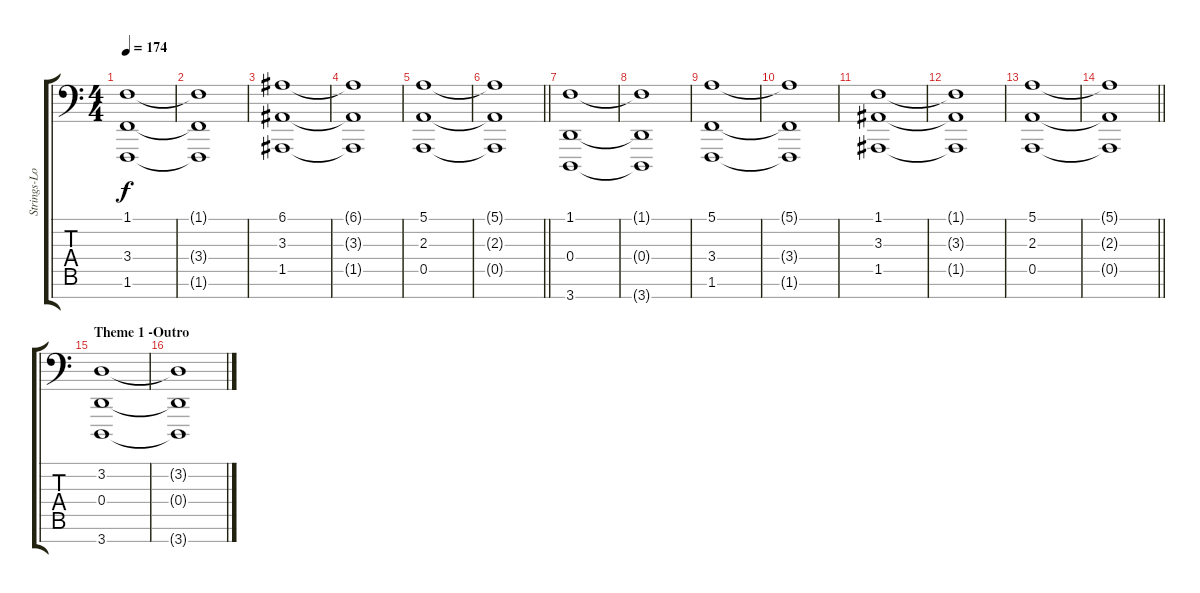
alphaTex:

\track ("Strings-Low" "Strings-Lo") {instrument stringensemble1}
\staff {score tabs}
\tuning (E3 B2 G2 D2 A1 E1 B0) {hide}
\ts (4 4)
\tempo 174
\clef f4
\ks c
(1.1 3.4 1.6).1{dy f} |
(1.1{t} 3.4{t} 1.6{t}).1 |
(6.1 3.3 1.5).1 |
(6.1{t} 3.3{t} 1.5{t}).1 |
(5.1 2.3 0.5).1 |
\barLineRight lightlight
(5.1{t} 2.3{t} 0.5{t}).1 |
(1.1 0.4 3.7).1 |
(1.1{t} 0.4{t} 3.7{t}).1 |
(5.1 3.4 1.6).1 |
(5.1{t} 3.4{t} 1.6{t}).1 |
(1.1 3.3 1.5).1 |
(1.1{t} 3.3{t} 1.5{t}).1 |
(5.1 2.3 0.5).1 |
\barLineRight lightlight
(5.1{t} 2.3{t} 0.5{t}).1 |
\section ("" "Theme 1 -Outro")
(3.2 0.4 3.7).1 |
(3.2{t} 0.4{t} 3.7{t}).1
